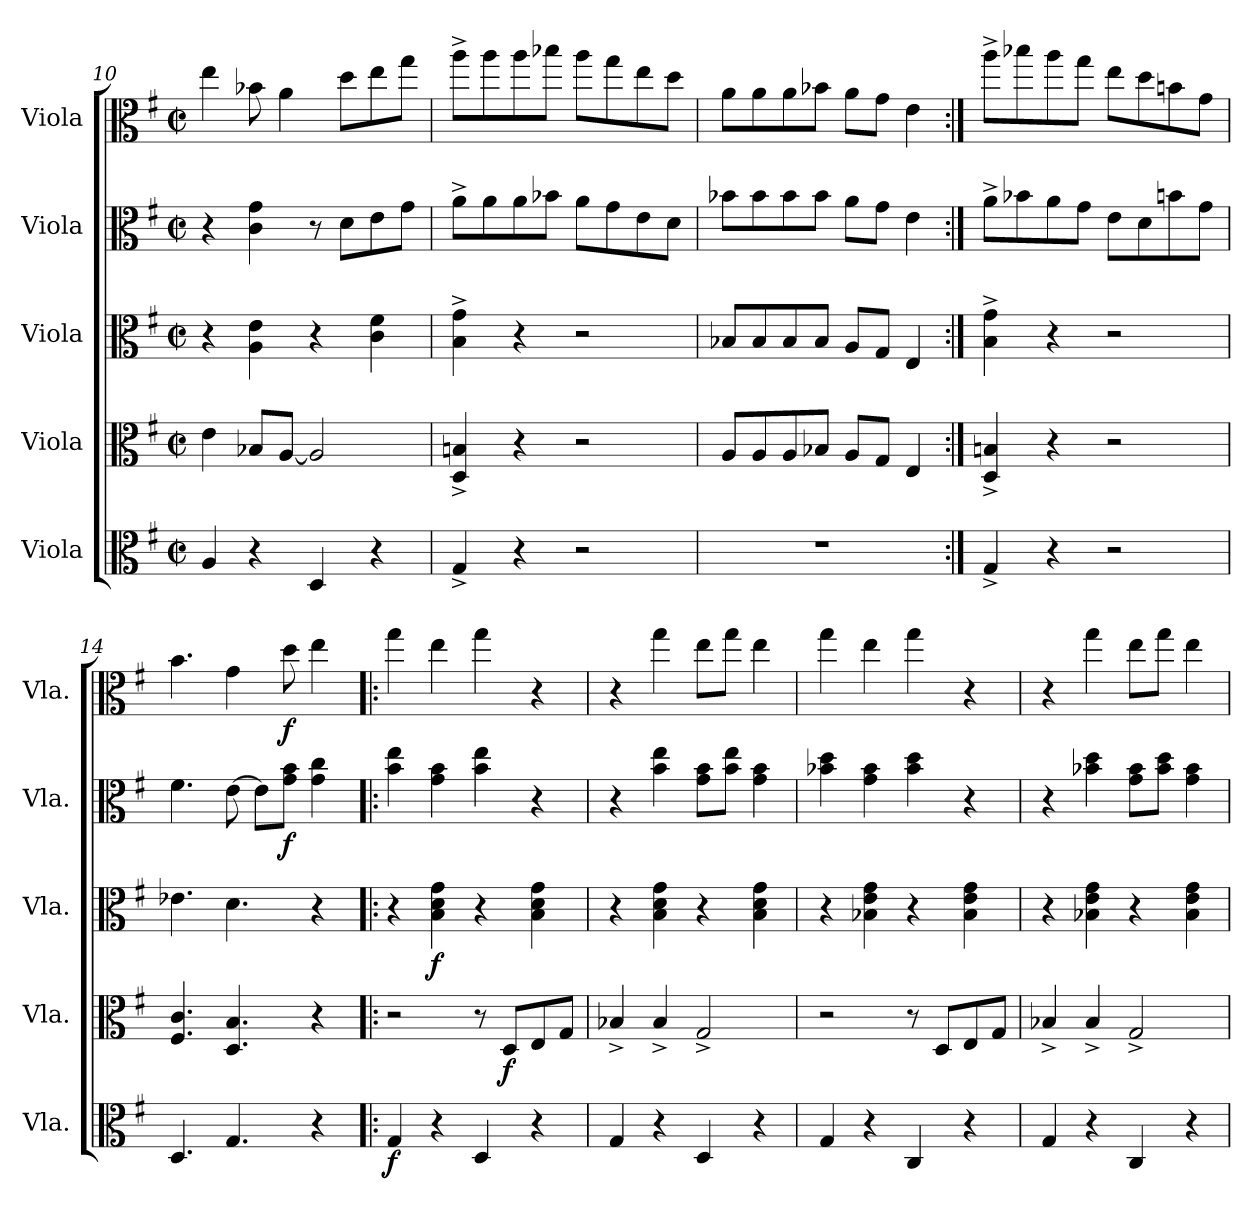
**kern	**dynam	**kern	**dynam	**kern	**dynam	**kern	**dynam	**kern	**dynam
*part5	*part5	*part4	*part4	*part3	*part3	*part2	*part2	*part1	*part1
*staff5	*staff5	*staff4	*staff4	*staff3	*staff3	*staff2	*staff2	*staff1	*staff1
*I"Viola	*	*I"Viola	*	*I"Viola	*	*I"Viola	*	*I"Viola	*
*I'Vla.	*	*I'Vla.	*	*I'Vla.	*	*I'Vla.	*	*I'Vla.	*
*clefC3	*	*clefC3	*	*clefC3	*	*clefC3	*	*clefC3	*
*k[f#]	*	*k[f#]	*	*k[f#]	*	*k[f#]	*	*k[f#]	*
*M4/4	*	*M4/4	*	*M4/4	*	*M4/4	*	*M4/4	*
*met(c|)	*	*met(c|)	*	*met(c|)	*	*met(c|)	*	*met(c|)	*
=10	=10	=10	=10	=10	=10	=10	=10	=10	=10
4A/	.	4e\	.	4r	.	4r	.	4ee\	.
4r	.	8B-X/L	.	4A\ 4e\	.	4c\ 4g\	.	8b-X\	.
.	.	[8A/J	.	.	.	.	.	4a\	.
4D/	.	2A/]	.	4r	.	8r	.	.	.
.	.	.	.	.	.	8d\L	.	8dd\L	.
4r	.	.	.	4c\ 4f#\	.	8e\	.	8ee\	.
.	.	.	.	.	.	8g\J	.	8gg\J	.
=11	=11	=11	=11	=11	=11	=11	=11	=11	=11
4G^/	.	4D/^ 4Bn/^	.	4B\^ 4g\^	.	8a^\L	.	8aa^\L	.
.	.	.	.	.	.	8a\	.	8aa\	.
4r	.	4r	.	4r	.	8a\	.	8aa\	.
.	.	.	.	.	.	8b-X\J	.	8bb-X\J	.
2r	.	2r	.	2r	.	8a\L	.	8aa\L	.
.	.	.	.	.	.	8g\	.	8gg\	.
.	.	.	.	.	.	8e\	.	8ee\	.
.	.	.	.	.	.	8d\J	.	8dd\J	.
!!LO:LB:g=z
=12	=12	=12	=12	=12	=12	=12	=12	=12	=12
1r	.	8A/L	.	8B-X/L	.	8b-X\L	.	8a\L	.
.	.	8A/	.	8B-/	.	8b-\	.	8a\	.
.	.	8A/	.	8B-/	.	8b-\	.	8a\	.
.	.	8B-X/J	.	8B-/J	.	8b-\J	.	8b-X\J	.
.	.	8A/L	.	8A/L	.	8a\L	.	8a\L	.
.	.	8G/J	.	8G/J	.	8g\J	.	8g\J	.
.	.	4E/	.	4E/	.	4e\	.	4e\	.
=13:|!	=13:|!	=13:|!	=13:|!	=13:|!	=13:|!	=13:|!	=13:|!	=13:|!	=13:|!
4G^/	.	4D/^ 4Bn/^	.	4B\^ 4g\^	.	8a^\L	.	8aa^\L	.
.	.	.	.	.	.	8b-X\	.	8bb-X\	.
4r	.	4r	.	4r	.	8a\	.	8aa\	.
.	.	.	.	.	.	8g\J	.	8gg\J	.
2r	.	2r	.	2r	.	8e\L	.	8ee\L	.
.	.	.	.	.	.	8d\	.	8dd\	.
.	.	.	.	.	.	8bn\	.	8bn\	.
.	.	.	.	.	.	8g\J	.	8g\J	.
=14	=14	=14	=14	=14	=14	=14	=14	=14	=14
4.D/	.	4.F#/ 4.c/	.	4.e-X\	.	4.f#\	.	4.b\	.
4.G/	.	4.D/ 4.B/	.	4.d\	.	[8e\	.	4g\	.
.	.	.	.	.	.	8e\L]	.	.	.
!	!	!	!	!	!	!	!LO:DY:b	!	!LO:DY:b
.	.	.	.	.	.	8g\ 8b\J	f	8dd\	f
4r	.	4r	.	4r	.	4g\ 4cc\	.	4ee\	.
=15!|:	=15!|:	=15!|:	=15!|:	=15!|:	=15!|:	=15!|:	=15!|:	=15!|:	=15!|:
!	!LO:DY:b	!	!	!	!	!	!	!	!
4G/	f	2r	.	4r	.	4b\ 4ee\	.	4gg\	.
!	!	!	!	!	!LO:DY:b	!	!	!	!
4r	.	.	.	4B\ 4d\ 4g\	f	4g\ 4b\	.	4ee\	.
4D/	.	8r	.	4r	.	4b\ 4ee\	.	4gg\	.
!	!	!	!LO:DY:b	!	!	!	!	!	!
.	.	8D/L	f	.	.	.	.	.	.
4r	.	8E/	.	4B\ 4d\ 4g\	.	4r	.	4r	.
.	.	8G/J	.	.	.	.	.	.	.
!!LO:LB:g=z
=16	=16	=16	=16	=16	=16	=16	=16	=16	=16
4G/	.	4B-X^/	.	4r	.	4r	.	4r	.
4r	.	4B-^/	.	4B\ 4d\ 4g\	.	4b\ 4ee\	.	4gg\	.
4D/	.	2G^/	.	4r	.	8g\ 8b\L	.	8ee\L	.
.	.	.	.	.	.	8b\ 8ee\J	.	8gg\J	.
4r	.	.	.	4B\ 4d\ 4g\	.	4g\ 4b\	.	4ee\	.
=17	=17	=17	=17	=17	=17	=17	=17	=17	=17
4G/	.	2r	.	4r	.	4b-X\ 4dd\	.	4gg\	.
4r	.	.	.	4B-X\ 4e\ 4g\	.	4g\ 4b-\	.	4ee\	.
4C/	.	8r	.	4r	.	4b-\ 4dd\	.	4gg\	.
.	.	8D/L	.	.	.	.	.	.	.
4r	.	8E/	.	4B-\ 4e\ 4g\	.	4r	.	4r	.
.	.	8G/J	.	.	.	.	.	.	.
=18	=18	=18	=18	=18	=18	=18	=18	=18	=18
4G/	.	4B-X^/	.	4r	.	4r	.	4r	.
4r	.	4B-^/	.	4B-X\ 4e\ 4g\	.	4b-X\ 4dd\	.	4gg\	.
4C/	.	2G^/	.	4r	.	8g\ 8b-\L	.	8ee\L	.
.	.	.	.	.	.	8b-\ 8dd\J	.	8gg\J	.
4r	.	.	.	4B-\ 4e\ 4g\	.	4g\ 4b-\	.	4ee\	.
=	=	=	=	=	=	=	=	=	=
*-	*-	*-	*-	*-	*-	*-	*-	*-	*-
